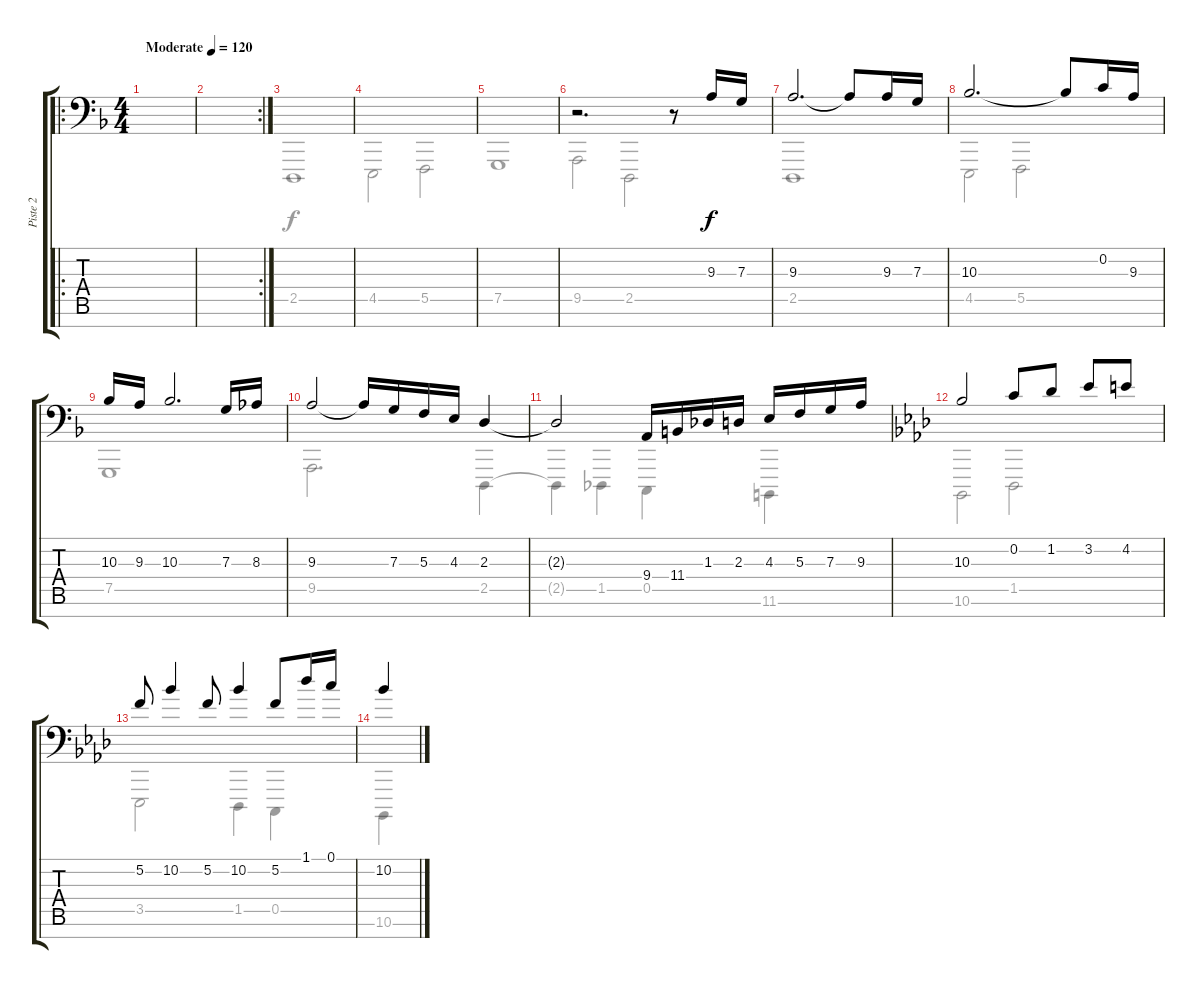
\track ("Piste 2" "Piste 2") {instrument churchorgan}
\staff {score tabs}
\tuning (C5 C4 C3 C2 C1 C0 C-1) {hide}
\voice
\ro
\ts (4 4)
\tempo (120 "Moderate")
\clef f4
\ks dminor
|
\rc 2
|
|
|
|
r.2{d} r.8 9.3.16 7.3.16 |
9.3.2{d} 9.3{t}.8 9.3.16 7.3.16 |
10.3.2{d} 10.3{t}.8 0.2.16 9.3.16 |
10.3.16 9.3.16 10.3.2{d} 7.3.16 8.3.16 |
9.3.2 9.3{t}.16 7.3.16 5.3.16 4.3.16 2.3.4 |
2.3{t}.2 9.4.16 11.4.16 1.3.16 2.3.16 4.3.16 5.3.16 7.3.16 9.3.16 |
\ks fminor
10.3.2 0.2.8 1.2.8 3.2.8 4.2.8 |
5.2.8 10.2.4 5.2.8 10.2.4 5.2.8 1.1.16 0.1.16 |
10.2.4 |
\voice
\clef f4
\ottava regular
\simile none
\ks dminor
|
|
2.5.1 |
4.5.2 5.5.2 |
7.5.1 |
9.5.2 2.5.2 |
2.5.1 |
4.5.2 5.5.2 |
7.5.1 |
9.5.2{d} 2.5.4 |
2.5{t}.4 1.5.4 0.5.4 11.6.4 |
\ks fminor
10.6.2 1.5.2 |
3.5.2 1.5.4 0.5.4 |
10.6.4 |
